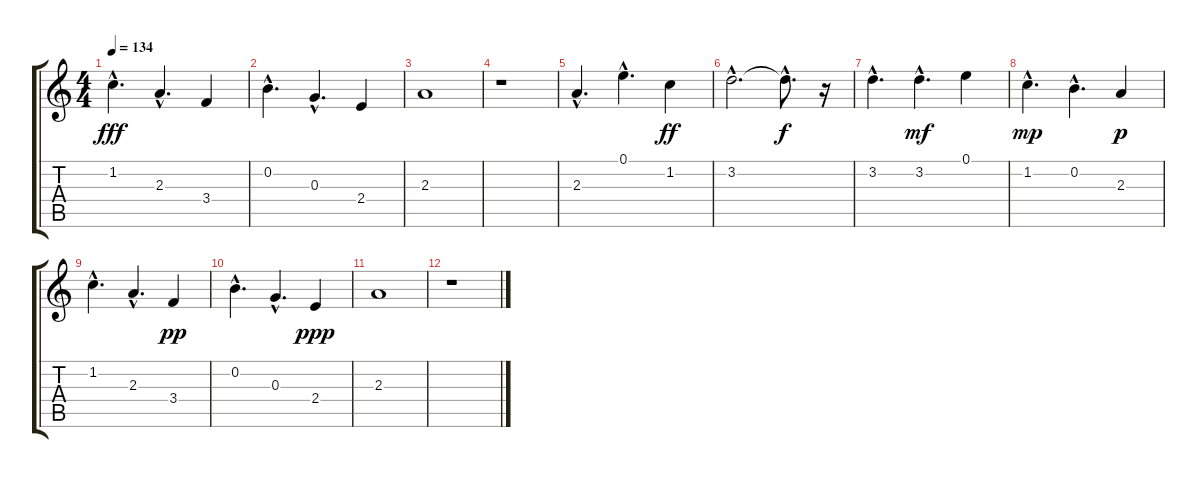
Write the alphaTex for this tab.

\track "" {instrument overdrivenguitar}
\staff {score tabs}
\tuning (E4 B3 G3 D3 A2 E2) {hide}
\ts (4 4)
\tempo 134
\clef g2
\ks c
1.2{hac}.4{d dy fff} 2.3{hac}.4{d} 3.4.4 |
0.2{hac}.4{d} 0.3{hac}.4{d} 2.4.4 |
2.3.1 |
r.1 |
2.3{hac}.4{d volume 9 instrument overdrivenguitar} 0.1{hac}.4{d} 1.2.4{dy ff} |
3.2{hac}.2{d} 3.2{hac t}.8{d dy f} r.16 |
3.2{hac}.4{d} 3.2{hac}.4{d dy mf} 0.1.4 |
1.2{hac}.4{d dy mp} 0.2{hac}.4{d} 2.3.4{dy p} |
1.2{hac}.4{d} 2.3{hac}.4{d} 3.4.4{dy pp} |
0.2{hac}.4{d} 0.3{hac}.4{d} 2.4.4{dy ppp} |
2.3.1 |
r.1
